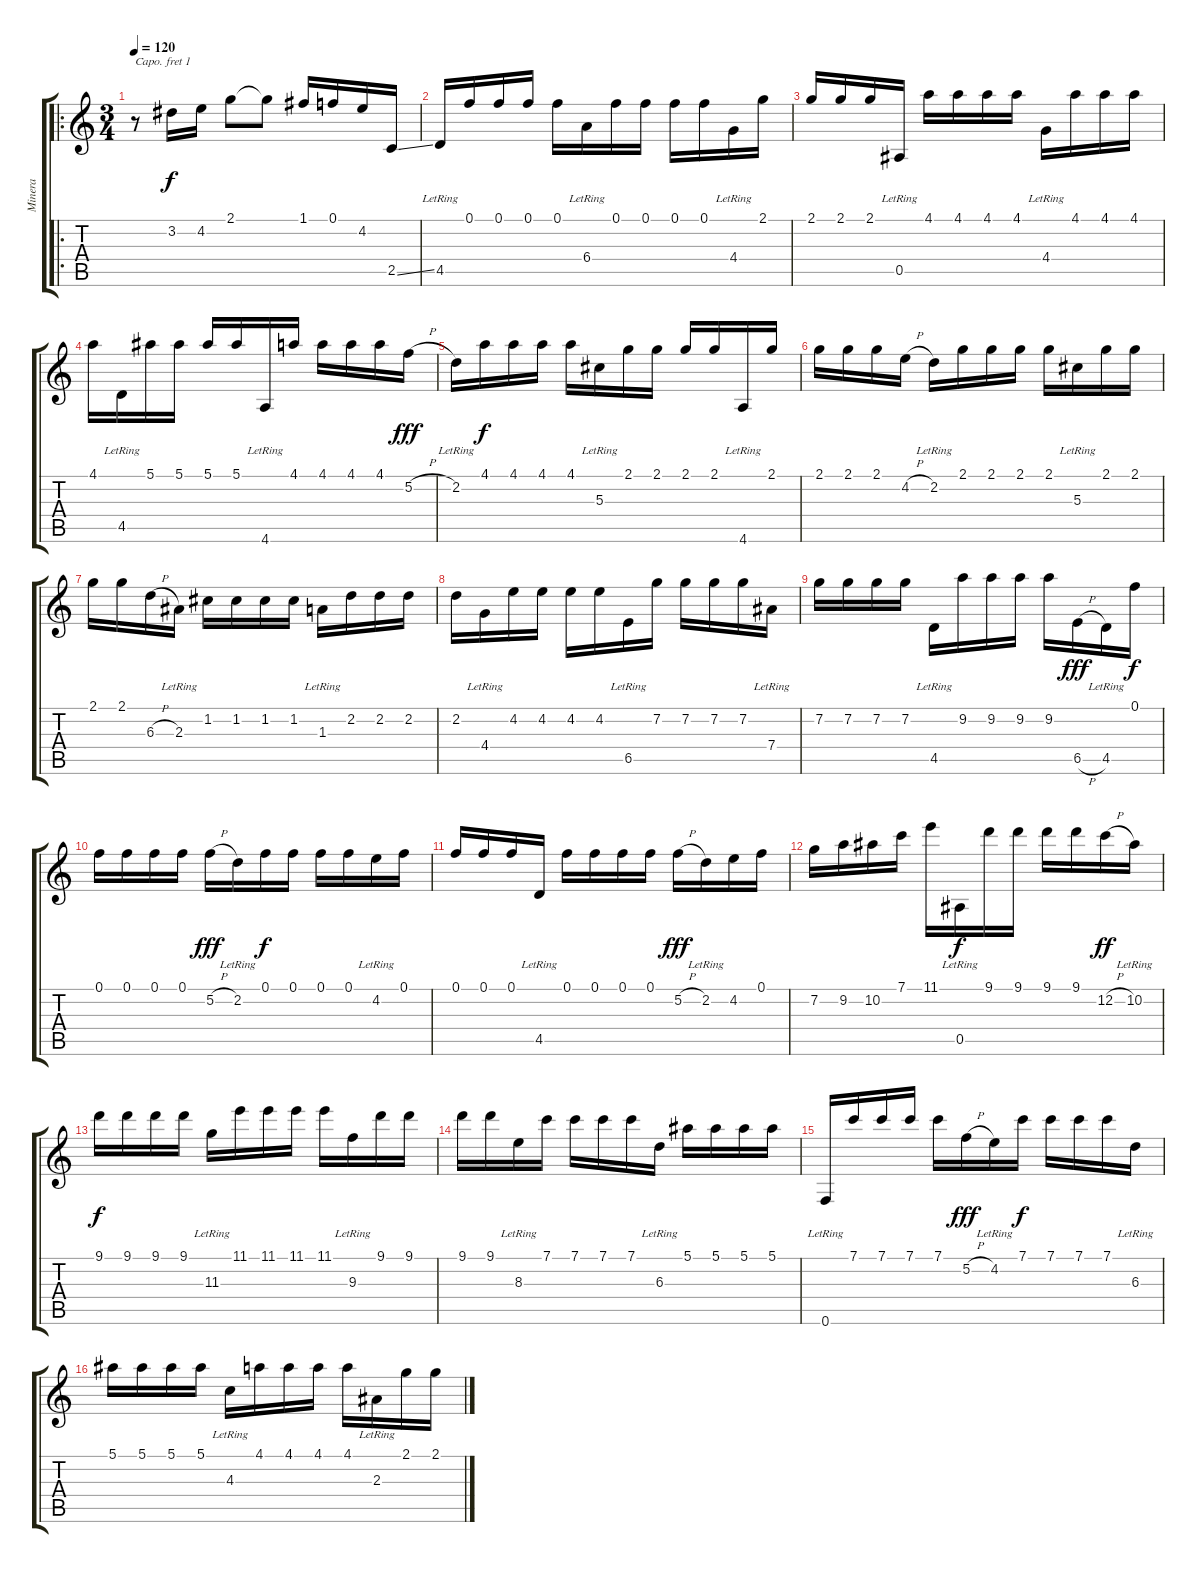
\track ("Minera" "Minera") {instrument acousticguitarnylon}
\staff {score tabs}
\capo 1
\tuning (E4 B3 G3 D3 A2 E2) {hide}
\ro
\ts (3 4)
\tempo 120
\clef g2
\ks c
r.8{dy f} 3.2.16 4.2.16 2.1.8 2.1{t}.8 1.1.16 0.1.16 4.2.16 2.5{ss}.16 |
4.5{lr}.16 0.1.16 0.1.16 0.1.16 0.1.16 6.4{lr}.16 0.1.16 0.1.16 0.1.16 0.1.16 4.4{lr}.16 2.1.16 |
2.1.16 2.1.16 2.1.16 0.5{lr}.16 4.1.16 4.1.16 4.1.16 4.1.16 4.4{lr}.16 4.1.16 4.1.16 4.1.16 |
4.1.16 4.5{lr}.16 5.1.16 5.1.16 5.1.16 5.1.16 4.6{lr}.16 4.1.16 4.1.16 4.1.16 4.1.16 5.2{h}.16{dy fff} |
2.2{lr}.16 4.1.16{dy f} 4.1.16 4.1.16 4.1.16 5.3{lr}.16 2.1.16 2.1.16 2.1.16 2.1.16 4.6{lr}.16 2.1.16 |
2.1.16 2.1.16 2.1.16 4.2{h}.16 2.2{lr}.16 2.1.16 2.1.16 2.1.16 2.1.16 5.3{lr}.16 2.1.16 2.1.16 |
2.1.16 2.1.16 6.3{h}.16 2.3{lr}.16 1.2.16 1.2.16 1.2.16 1.2.16 1.3{lr}.16 2.2.16 2.2.16 2.2.16 |
2.2.16 4.4{lr}.16 4.2.16 4.2.16 4.2.16 4.2.16 6.5{lr}.16 7.2.16 7.2.16 7.2.16 7.2.16 7.4{lr}.16 |
7.2.16 7.2.16 7.2.16 7.2.16 4.5{lr}.16 9.2.16 9.2.16 9.2.16 9.2.16 6.5{h}.16{dy fff} 4.5{lr}.16 0.1.16{dy f} |
0.1.16 0.1.16 0.1.16 0.1.16 5.2{h}.16{dy fff} 2.2{lr}.16 0.1.16{dy f} 0.1.16 0.1.16 0.1.16 4.2{lr}.16 0.1.16 |
0.1.16 0.1.16 0.1.16 4.5{lr}.16 0.1.16 0.1.16 0.1.16 0.1.16 5.2{h}.16{dy fff} 2.2{lr}.16 4.2.16 0.1.16 |
7.2.16 9.2.16 10.2.16 7.1.16 11.1.16 0.5{lr}.16{dy f} 9.1.16 9.1.16 9.1.16 9.1.16 12.2{h}.16{dy ff} 10.2{lr}.16 |
9.1.16{dy f} 9.1.16 9.1.16 9.1.16 11.3{lr}.16 11.1.16 11.1.16 11.1.16 11.1.16 9.3{lr}.16 9.1.16 9.1.16 |
9.1.16 9.1.16 8.3{lr}.16 7.1.16 7.1.16 7.1.16 7.1.16 6.3{lr}.16 5.1.16 5.1.16 5.1.16 5.1.16 |
0.6{lr}.16 7.1.16 7.1.16 7.1.16 7.1.16 5.2{h}.16{dy fff} 4.2{lr}.16 7.1.16{dy f} 7.1.16 7.1.16 7.1.16 6.3{lr}.16 |
5.1.16 5.1.16 5.1.16 5.1.16 4.3{lr}.16 4.1.16 4.1.16 4.1.16 4.1.16 2.3{lr}.16 2.1.16 2.1.16
